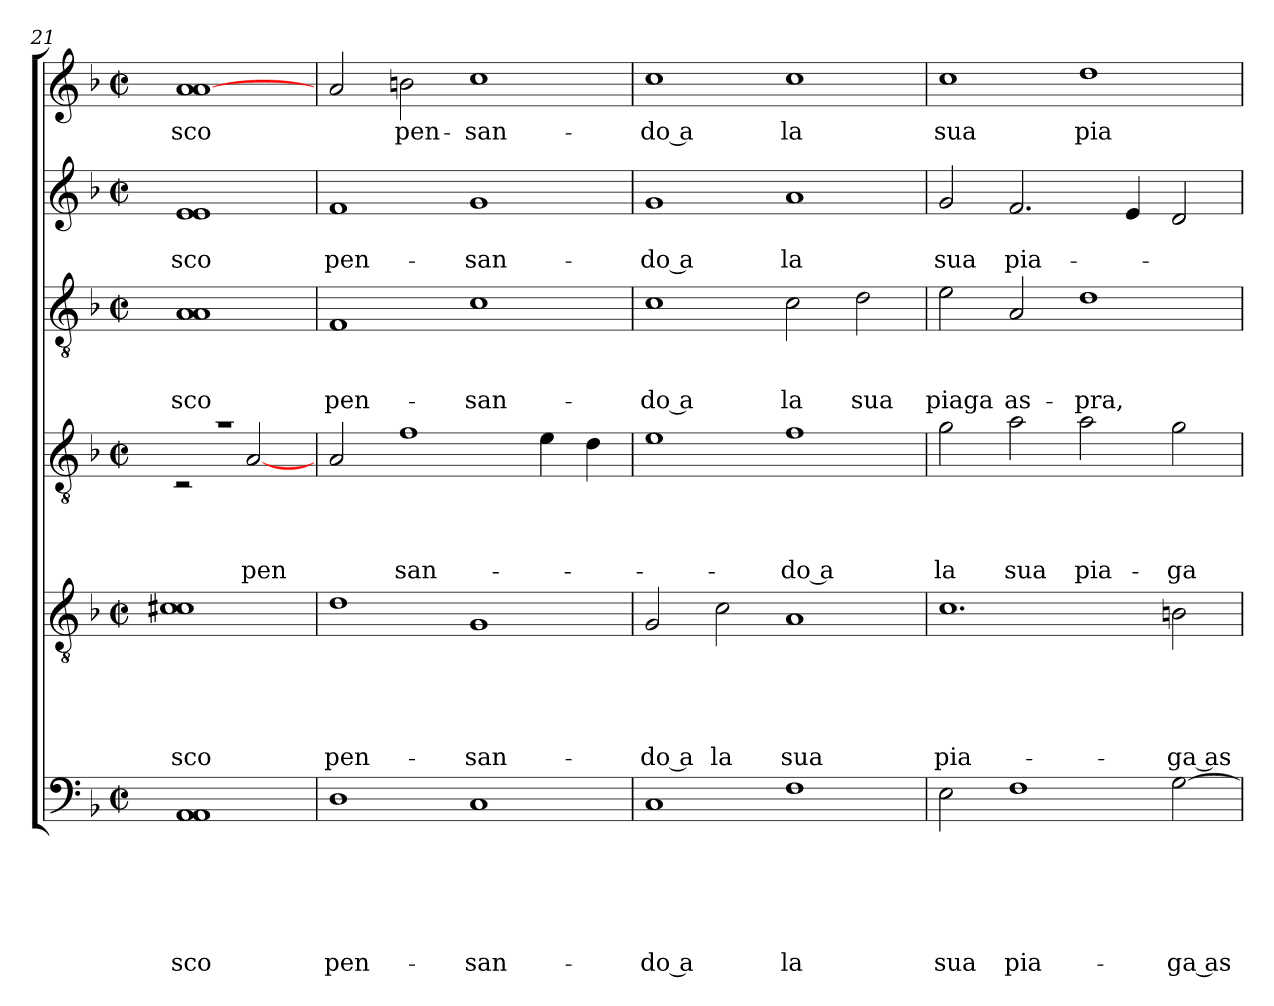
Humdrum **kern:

**kern	**text	**text	**text	**text	**text	**text	**kern	**text	**text	**text	**text	**text	**kern	**text	**text	**text	**text	**kern	**text	**text	**text	**kern	**text	**text	**kern	**text
*part6	*part6	*part6	*part6	*part6	*part6	*part6	*part5	*part5	*part5	*part5	*part5	*part5	*part4	*part4	*part4	*part4	*part4	*part3	*part3	*part3	*part3	*part2	*part2	*part2	*part1	*part1
*staff6	*staff6	*staff6	*staff6	*staff6	*staff6	*staff6	*staff5	*staff5	*staff5	*staff5	*staff5	*staff5	*staff4	*staff4	*staff4	*staff4	*staff4	*staff3	*staff3	*staff3	*staff3	*staff2	*staff2	*staff2	*staff1	*staff1
*clefF4	*	*	*	*	*	*	*clefGv2	*	*	*	*	*	*clefGv2	*	*	*	*	*clefGv2	*	*	*	*clefG2	*	*	*clefG2	*
*k[b-]	*	*	*	*	*	*	*k[b-]	*	*	*	*	*	*k[b-]	*	*	*	*	*k[b-]	*	*	*	*k[b-]	*	*	*k[b-]	*
*F:	*	*	*	*	*	*	*F:	*	*	*	*	*	*F:	*	*	*	*	*F:	*	*	*	*F:	*	*	*F:	*
*M2/2	*	*	*	*	*	*	*M2/2	*	*	*	*	*	*M2/2	*	*	*	*	*M2/2	*	*	*	*M2/2	*	*	*M2/2	*
*met(c|)	*	*	*	*	*	*	*met(c|)	*	*	*	*	*	*met(c|)	*	*	*	*	*met(c|)	*	*	*	*met(c|)	*	*	*met(c|)	*
=21	=21	=21	=21	=21	=21	=21	=21	=21	=21	=21	=21	=21	=21	=21	=21	=21	=21	=21	=21	=21	=21	=21	=21	=21	=21	=21
!	!	!	!	!	!	!LO:LY:b	!	!	!	!	!	!LO:LY:b	!	!	!	!	!	!	!	!	!LO:LY:b	!	!	!LO:LY:b	!	!LO:LY:b
*	*	*	*	*	*	*	*	*	*	*	*	*	*^	*	*	*	*	*	*	*	*	*	*	*	*	*
1AA 1AA	.	.	.	.	.	-sco	1c#X 1c#	.	.	.	.	-sco	1ra	2rC	.	.	.	.	1A 1A	.	.	-sco	1e 1e	.	-sco	1a [<1a	-sco
!	!	!	!	!	!	!	!	!	!	!	!	!	!	!	!	!	!	!LO:LY:b	!	!	!	!	!	!	!	!	!
.	.	.	.	.	.	.	.	.	.	.	.	.	.	[<2A/	.	.	.	pen	.	.	.	.	.	.	.	.	.
!!LO:LB:g=z
=22	=22	=22	=22	=22	=22	=22	=22	=22	=22	=22	=22	=22	=22	=22	=22	=22	=22	=22	=22	=22	=22	=22	=22	=22	=22	=22	=22
!	!	!	!	!	!	!LO:LY:b	!	!	!	!	!	!LO:LY:b	!	!	!	!	!	!	!	!	!	!LO:LY:b	!	!	!LO:LY:b	!	!
*	*	*	*	*	*	*	*	*	*	*	*	*	*v	*v	*	*	*	*	*	*	*	*	*	*	*	*	*
1D	.	.	.	.	.	pen-	1d	.	.	.	.	pen-	2A/	.	.	.	.	1F	.	.	pen-	1f	.	pen-	2a/	.
!	!	!	!	!	!	!	!	!	!	!	!	!	!	!	!	!	!LO:LY:b	!	!	!	!	!	!	!	!	!LO:LY:b
.	.	.	.	.	.	.	.	.	.	.	.	.	1f	.	.	.	san-	.	.	.	.	.	.	.	2bn\	pen-
!	!	!	!	!	!	!LO:LY:b	!	!	!	!	!	!LO:LY:b	!	!	!	!	!	!	!	!	!LO:LY:b	!	!	!LO:LY:b	!	!LO:LY:b:rj
1C	.	.	.	.	.	-san-	1G	.	.	.	.	-san-	.	.	.	.	.	1c	.	.	-san-	1g	.	-san-	1cc	-san-
.	.	.	.	.	.	.	.	.	.	.	.	.	4e\	.	.	.	.	.	.	.	.	.	.	.	.	.
.	.	.	.	.	.	.	.	.	.	.	.	.	4d\	.	.	.	.	.	.	.	.	.	.	.	.	.
=23	=23	=23	=23	=23	=23	=23	=23	=23	=23	=23	=23	=23	=23	=23	=23	=23	=23	=23	=23	=23	=23	=23	=23	=23	=23	=23
!	!	!	!	!	!	!LO:LY:b:rj	!	!	!	!	!	!LO:LY:b:rj	!	!	!	!	!	!	!	!	!LO:LY:b:rj	!	!	!LO:LY:b:rj	!	!LO:LY:b:rj
1C	.	.	.	.	.	-do a	2G/	.	.	.	.	-do a	1e	.	.	.	.	1c	.	.	-do a	1g	.	-do a	1cc	-do a
!	!	!	!	!	!	!	!	!	!	!	!	!LO:LY:b	!	!	!	!	!	!	!	!	!	!	!	!	!	!
.	.	.	.	.	.	.	2c\	.	.	.	.	la	.	.	.	.	.	.	.	.	.	.	.	.	.	.
!	!	!	!	!	!	!LO:LY:b	!	!	!	!	!	!LO:LY:b	!	!	!	!	!LO:LY:b:rj	!	!	!	!LO:LY:b	!	!	!LO:LY:b	!	!LO:LY:b
1F	.	.	.	.	.	la	1A	.	.	.	.	sua	1f	.	.	.	-do a	2c\	.	.	la	1a	.	la	1cc	la
!	!	!	!	!	!	!	!	!	!	!	!	!	!	!	!	!	!	!	!	!	!LO:LY:b	!	!	!	!	!
.	.	.	.	.	.	.	.	.	.	.	.	.	.	.	.	.	.	2d\	.	.	sua	.	.	.	.	.
=24	=24	=24	=24	=24	=24	=24	=24	=24	=24	=24	=24	=24	=24	=24	=24	=24	=24	=24	=24	=24	=24	=24	=24	=24	=24	=24
!	!	!	!	!	!	!LO:LY:b	!	!	!	!	!	!LO:LY:b	!	!	!	!	!LO:LY:b	!	!	!	!LO:LY:b	!	!	!LO:LY:b	!	!LO:LY:b
2E\	.	.	.	.	.	sua	1.c	.	.	.	.	pia-	2g\	.	.	.	la	2e\	.	.	pia­ga	2g/	.	sua	1cc	sua
!	!	!	!	!	!	!LO:LY:b	!	!	!	!	!	!	!	!	!	!	!LO:LY:b	!	!	!	!LO:LY:b	!	!	!LO:LY:b	!	!
1F	.	.	.	.	.	pia-	.	.	.	.	.	.	2a\	.	.	.	sua	2A/	.	.	as-	2.f/	.	pia-	.	.
!	!	!	!	!	!	!	!	!	!	!	!	!	!	!	!	!	!LO:LY:b	!	!	!	!LO:LY:b	!	!	!	!	!LO:LY:b
.	.	.	.	.	.	.	.	.	.	.	.	.	2a\	.	.	.	pia-	1d	.	.	-pra,	.	.	.	1dd	pia-
.	.	.	.	.	.	.	.	.	.	.	.	.	.	.	.	.	.	.	.	.	.	4e/	.	.	.	.
!	!	!	!	!	!	!LO:LY:b	!	!	!	!	!	!LO:LY:b:rj	!	!	!	!	!LO:LY:b	!	!	!	!	!	!	!	!	!
[>2G\	.	.	.	.	.	-ga as-	2Bn\	.	.	.	.	-ga as-	2g\	.	.	.	-ga	.	.	.	.	2d/	.	.	.	.
=	=	=	=	=	=	=	=	=	=	=	=	=	=	=	=	=	=	=	=	=	=	=	=	=	=	=
*-	*-	*-	*-	*-	*-	*-	*-	*-	*-	*-	*-	*-	*-	*-	*-	*-	*-	*-	*-	*-	*-	*-	*-	*-	*-	*-
